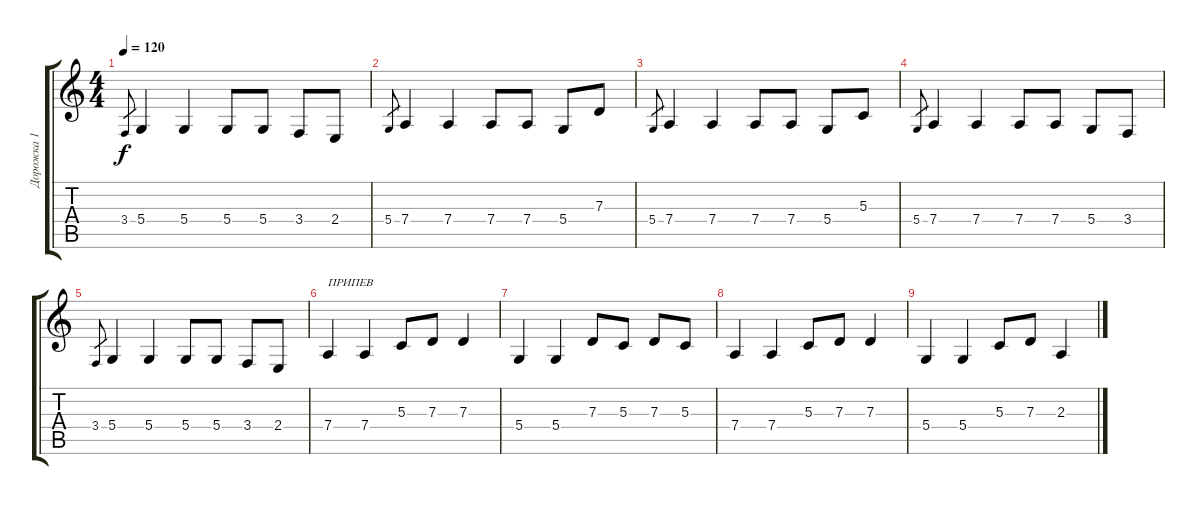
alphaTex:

\track ("Дорожка 1" "Дорожка 1") {instrument acousticgrandpiano}
\staff {score tabs}
\tuning (E4 B3 G3 D3 A2 E2) {hide}
\ts (4 4)
\tempo 120
\clef g2
\ks c
3.4.8{gr dy f} 5.4.4 5.4.4 5.4.8 5.4.8 3.4.8 2.4.8 |
5.4.8{gr} 7.4.4 7.4.4 7.4.8 7.4.8 5.4.8 7.3.8 |
5.4.8{gr} 7.4.4 7.4.4 7.4.8 7.4.8 5.4.8 5.3.8 |
5.4.8{gr} 7.4.4 7.4.4 7.4.8 7.4.8 5.4.8 3.4.8 |
3.4.8{gr} 5.4.4 5.4.4 5.4.8 5.4.8 3.4.8 2.4.8 |
7.4.4{txt "ПРИПЕВ"} 7.4.4 5.3.8 7.3.8 7.3.4 |
5.4.4 5.4.4 7.3.8 5.3.8 7.3.8 5.3.8 |
7.4.4 7.4.4 5.3.8 7.3.8 7.3.4 |
5.4.4 5.4.4 5.3.8 7.3.8 2.3.4
